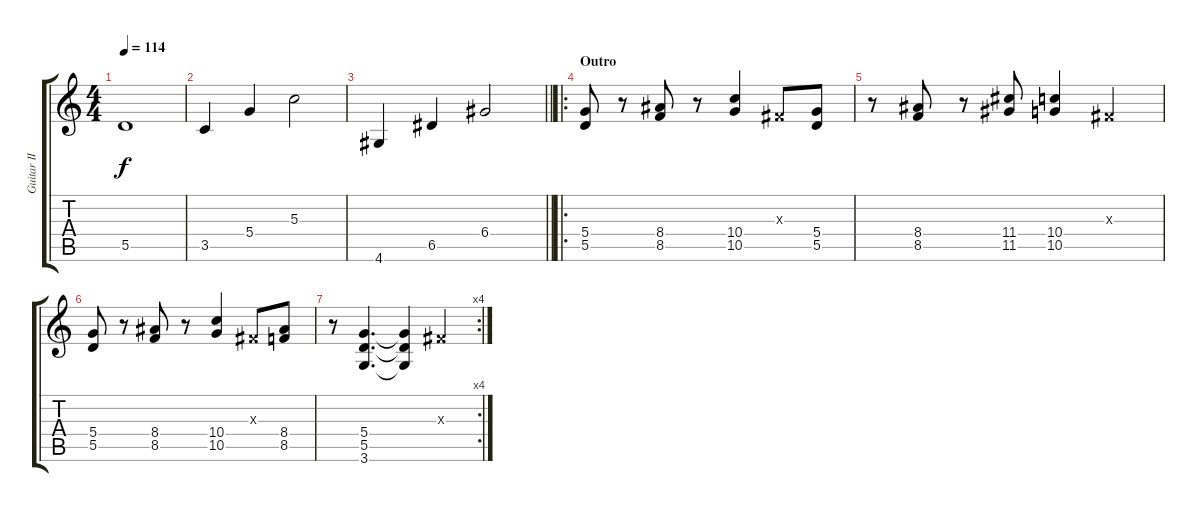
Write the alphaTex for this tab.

\track ("Guitar II" "Guitar II") {instrument distortionguitar}
\staff {score tabs}
\tuning (E4 B3 G3 D3 A2 E2) {hide}
\ts (4 4)
\tempo 114
\clef g2
\ks c
5.5{t}.1{dy f} |
3.5.4 5.4.4 5.3.2 |
\barLineRight lightlight
4.6.4 6.5.4 6.4.2 |
\ro
\section ("" "Outro")
(5.4 5.5).8 r.8 (8.4 8.5).8 r.8 (10.4 10.5).4 -1.3{x}.8 (5.4 5.5).8 |
r.8 (8.4 8.5).8 r.8 (11.4 11.5).8 (10.4 10.5).4 -1.3{x}.4 |
(5.4 5.5).8 r.8 (8.4 8.5).8 r.8 (10.4 10.5).4 -1.3{x}.8 (8.4 8.5).8 |
\rc 4
r.8 (5.4 5.5 3.6).4{d} (5.4{t} 5.5{t} 3.6{t}).4 -1.3{x}.4
